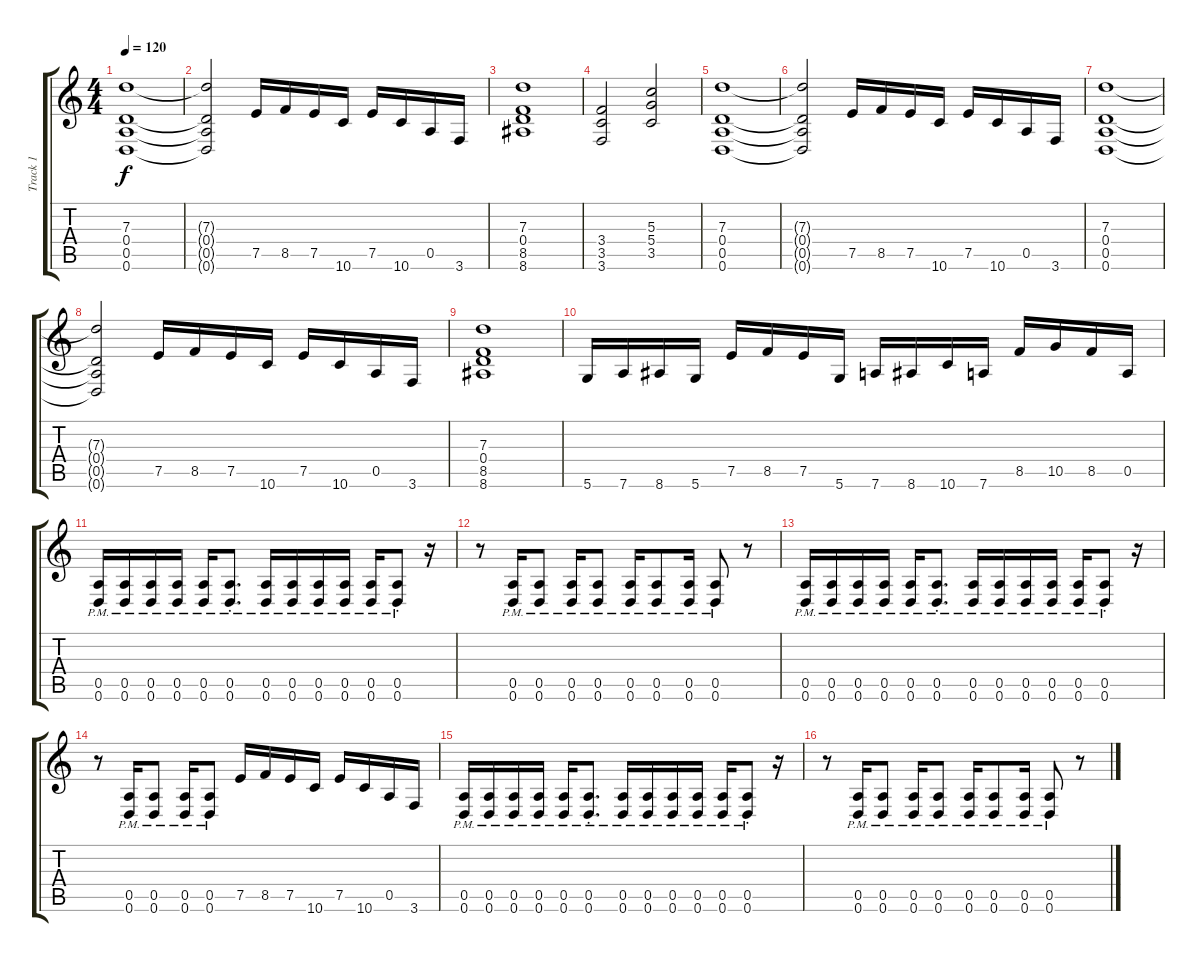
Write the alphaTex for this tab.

\track ("Track 1" "Track 1") {instrument distortionguitar}
\staff {score tabs}
\tuning (E4 B3 G3 D3 A2 D2) {hide}
\ts (4 4)
\tempo 120
\clef g2
\ks c
(7.3 0.4 0.5 0.6).1{dy f} |
(7.3{t} 0.4{t} 0.5{t} 0.6{t}).2 7.5.16 8.5.16 7.5.16 10.6.16 7.5.16 10.6.16 0.5.16 3.6.16 |
(7.3 0.4 8.5 8.6).1 |
(3.4 3.5 3.6).2 (5.3 5.4 3.5).2 |
(7.3 0.4 0.5 0.6).1 |
(7.3{t} 0.4{t} 0.5{t} 0.6{t}).2 7.5.16 8.5.16 7.5.16 10.6.16 7.5.16 10.6.16 0.5.16 3.6.16 |
(7.3 0.4 0.5 0.6).1 |
(7.3{t} 0.4{t} 0.5{t} 0.6{t}).2 7.5.16 8.5.16 7.5.16 10.6.16 7.5.16 10.6.16 0.5.16 3.6.16 |
(7.3 0.4 8.5 8.6).1 |
5.6.16 7.6.16 8.6.16 5.6.16 7.5.16 8.5.16 7.5.16 5.6.16 7.6.16 8.6.16 10.6.16 7.6.16 8.5.16 10.5.16 8.5.16 0.5.16 |
(0.5{pm} 0.6{pm}).16 (0.5{pm} 0.6{pm}).16 (0.5{pm} 0.6{pm}).16 (0.5{pm} 0.6{pm}).16 (0.5{pm} 0.6{pm}).16 (0.5{pm st} 0.6{pm}).8{d} (0.5{pm} 0.6{pm}).16 (0.5{pm} 0.6{pm}).16 (0.5{pm} 0.6{pm}).16 (0.5{pm} 0.6{pm}).16 (0.5{pm} 0.6{pm}).16 (0.5{pm st} 0.6{pm}).8 r.16 |
r.8 (0.5{pm} 0.6{pm}).16 (0.5{pm} 0.6{pm}).8 (0.5{pm} 0.6{pm}).16 (0.5{pm} 0.6{pm}).8 (0.5{pm} 0.6{pm}).16 (0.5{pm} 0.6{pm}).8 (0.5{pm} 0.6{pm}).16 (0.5{pm} 0.6{pm}).8 r.8 |
(0.5{pm} 0.6{pm}).16 (0.5{pm} 0.6{pm}).16 (0.5{pm} 0.6{pm}).16 (0.5{pm} 0.6{pm}).16 (0.5{pm} 0.6{pm}).16 (0.5{pm st} 0.6{pm}).8{d} (0.5{pm} 0.6{pm}).16 (0.5{pm} 0.6{pm}).16 (0.5{pm} 0.6{pm}).16 (0.5{pm} 0.6{pm}).16 (0.5{pm} 0.6{pm}).16 (0.5{pm st} 0.6{pm}).8 r.16 |
r.8 (0.5{pm} 0.6{pm}).16 (0.5{pm} 0.6{pm}).8 (0.5{pm} 0.6{pm}).16 (0.5{pm} 0.6{pm}).8 7.5.16 8.5.16 7.5.16 10.6.16 7.5.16 10.6.16 0.5.16 3.6.16 |
(0.5{pm} 0.6{pm}).16 (0.5{pm} 0.6{pm}).16 (0.5{pm} 0.6{pm}).16 (0.5{pm} 0.6{pm}).16 (0.5{pm} 0.6{pm}).16 (0.5{pm st} 0.6{pm}).8{d} (0.5{pm} 0.6{pm}).16 (0.5{pm} 0.6{pm}).16 (0.5{pm} 0.6{pm}).16 (0.5{pm} 0.6{pm}).16 (0.5{pm} 0.6{pm}).16 (0.5{pm st} 0.6{pm}).8 r.16 |
r.8 (0.5{pm} 0.6{pm}).16 (0.5{pm} 0.6{pm}).8 (0.5{pm} 0.6{pm}).16 (0.5{pm} 0.6{pm}).8 (0.5{pm} 0.6{pm}).16 (0.5{pm} 0.6{pm}).8 (0.5{pm} 0.6{pm}).16 (0.5{pm} 0.6{pm}).8 r.8
